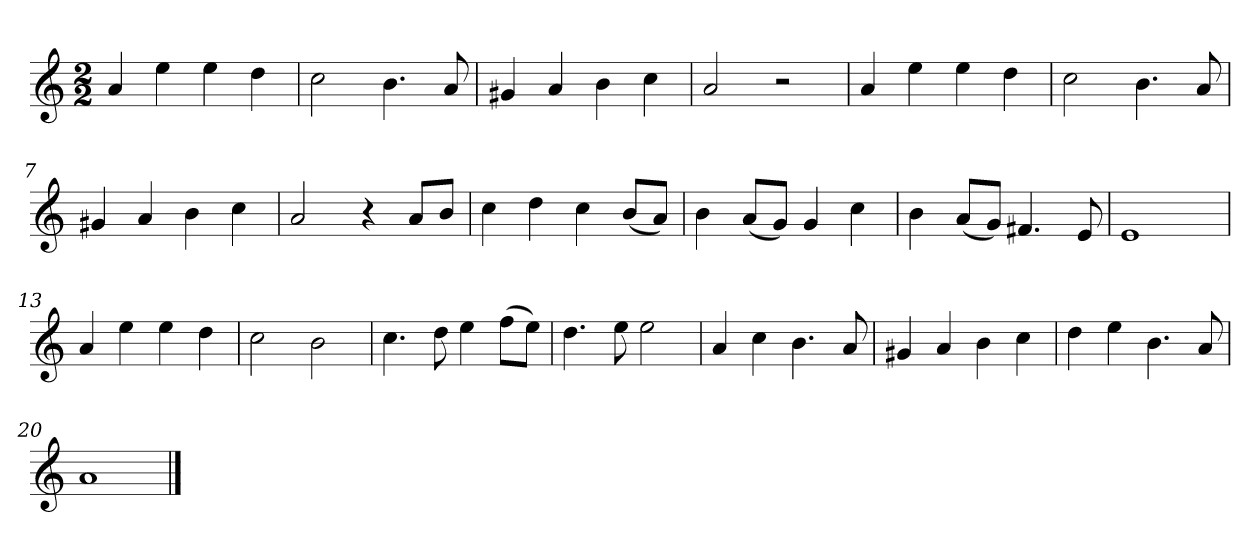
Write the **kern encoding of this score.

**kern
*part1
*staff1
*k[]
*M2/2
*MM120
=1
4a
4ee
4ee
4dd
=2
2cc
4.b
8a
=3
4g#X
4a
4b
4cc
=4
2a
2r
=5
4a
4ee
4ee
4dd
=6
2cc
4.b
8a
=7
4g#X
4a
4b
4cc
=8
2a
4r
8aL
8bJ
=9
4cc
4dd
4cc
(8bL
8aJ)
=10
4b
(8aL
8gJ)
4g
4cc
=11
4b
(8aL
8gJ)
4.f#X
8e
=12
1e
=13
4a
4ee
4ee
4dd
=14
2cc
2b
=15
4.cc
8dd
4ee
(8ffL
8eeJ)
=16
4.dd
8ee
2ee
=17
4a
4cc
4.b
8a
=18
4g#X
4a
4b
4cc
=19
4dd
4ee
4.b
8a
=20
1a
==
*-
